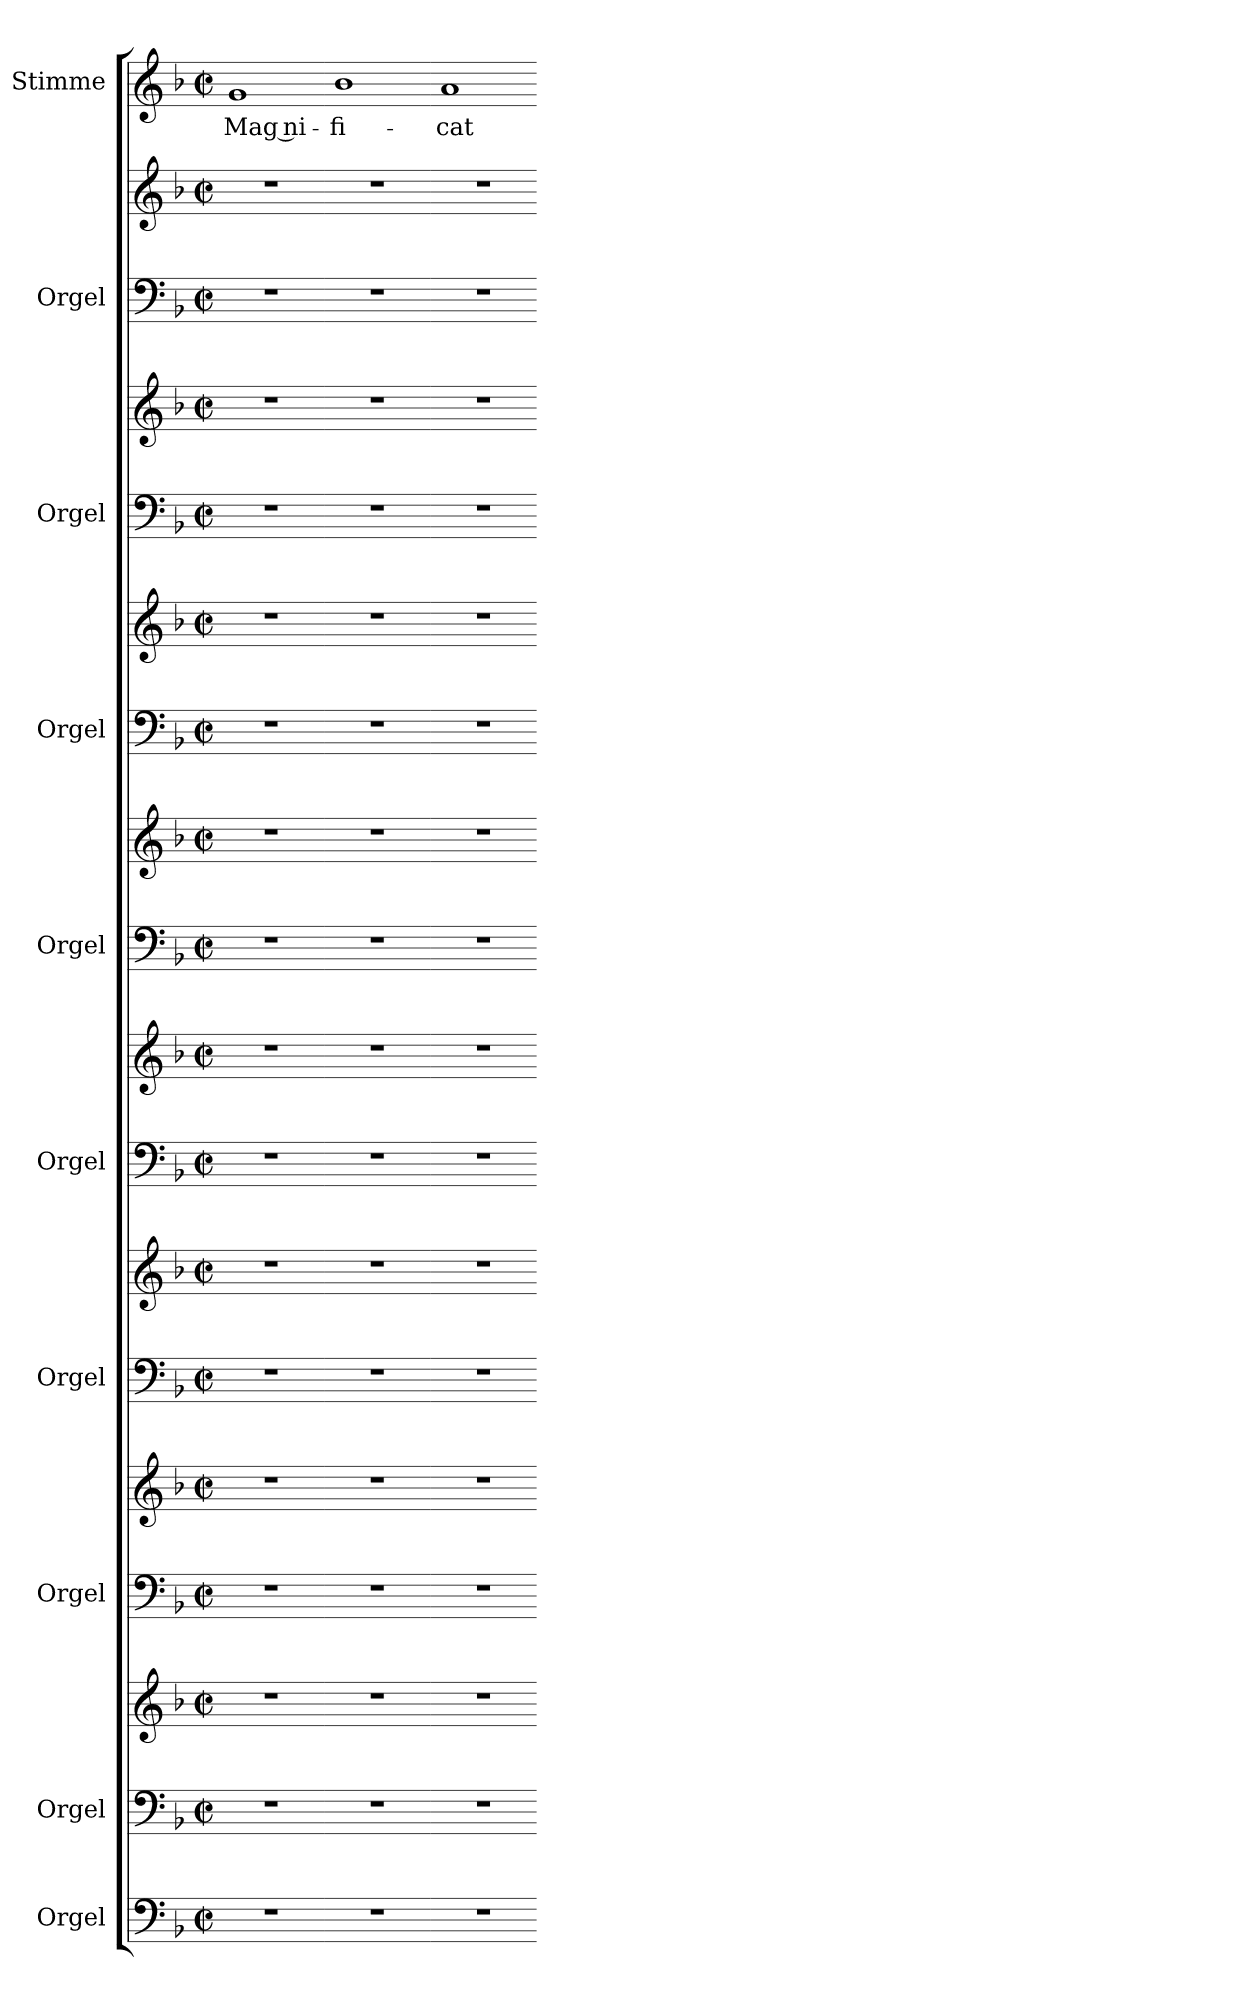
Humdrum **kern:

**kern	**kern	**kern	**kern	**kern	**kern	**kern	**kern	**kern	**kern	**kern	**kern	**kern	**kern	**kern	**kern	**kern	**kern	**text
*part10	*part9	*part9	*part8	*part8	*part7	*part7	*part6	*part6	*part5	*part5	*part4	*part4	*part3	*part3	*part2	*part2	*part1	*part1
*staff18	*staff17	*staff16	*staff15	*staff14	*staff13	*staff12	*staff11	*staff10	*staff9	*staff8	*staff7	*staff6	*staff5	*staff4	*staff3	*staff2	*staff1	*staff1
*I"Orgel	*I"Orgel	*	*I"Orgel	*	*I"Orgel	*	*I"Orgel	*	*I"Orgel	*	*I"Orgel	*	*I"Orgel	*	*I"Orgel	*	*I"Stimme	*
*I'Org.	*I'Org.	*	*I'Org.	*	*I'Org.	*	*I'Org.	*	*I'Org.	*	*I'Org.	*	*I'Org.	*	*	*	*	*
*clefF4	*clefF4	*clefG2	*clefF4	*clefG2	*clefF4	*clefG2	*clefF4	*clefG2	*clefF4	*clefG2	*clefF4	*clefG2	*clefF4	*clefG2	*clefF4	*clefG2	*clefG2	*
*k[b-]	*k[b-]	*k[b-]	*k[b-]	*k[b-]	*k[b-]	*k[b-]	*k[b-]	*k[b-]	*k[b-]	*k[b-]	*k[b-]	*k[b-]	*k[b-]	*k[b-]	*k[b-]	*k[b-]	*k[b-]	*
*M2/2	*M2/2	*M2/2	*M2/2	*M2/2	*M2/2	*M2/2	*M2/2	*M2/2	*M2/2	*M2/2	*M2/2	*M2/2	*M2/2	*M2/2	*M2/2	*M2/2	*M2/2	*
*met(c|)	*met(c|)	*met(c|)	*met(c|)	*met(c|)	*met(c|)	*met(c|)	*met(c|)	*met(c|)	*met(c|)	*met(c|)	*met(c|)	*met(c|)	*met(c|)	*met(c|)	*met(c|)	*met(c|)	*met(c|)	*
*MM144	*MM144	*MM144	*MM144	*MM144	*MM144	*MM144	*MM144	*MM144	*MM144	*MM144	*MM144	*MM144	*MM144	*MM144	*MM144	*MM144	*MM144	*
=1	=1	=1	=1	=1	=1	=1	=1	=1	=1	=1	=1	=1	=1	=1	=1	=1	=1	=1
!	!	!	!	!	!	!	!	!	!	!	!	!	!	!	!	!	!	!LO:LY:b
1r	1r	1r	1r	1r	1r	1r	1r	1r	1r	1r	1r	1r	1r	1r	1r	1r	1g	Mag ni-
=2-	=2-	=2-	=2-	=2-	=2-	=2-	=2-	=2-	=2-	=2-	=2-	=2-	=2-	=2-	=2-	=2-	=2-	=2-
!	!	!	!	!	!	!	!	!	!	!	!	!	!	!	!	!	!	!LO:LY:b
1r	1r	1r	1r	1r	1r	1r	1r	1r	1r	1r	1r	1r	1r	1r	1r	1r	1b-	-fi-
=3-	=3-	=3-	=3-	=3-	=3-	=3-	=3-	=3-	=3-	=3-	=3-	=3-	=3-	=3-	=3-	=3-	=3-	=3-
!	!	!	!	!	!	!	!	!	!	!	!	!	!	!	!	!	!	!LO:LY:b
1r	1r	1r	1r	1r	1r	1r	1r	1r	1r	1r	1r	1r	1r	1r	1r	1r	1a	-cat
=-	=-	=-	=-	=-	=-	=-	=-	=-	=-	=-	=-	=-	=-	=-	=-	=-	=-	=-
*-	*-	*-	*-	*-	*-	*-	*-	*-	*-	*-	*-	*-	*-	*-	*-	*-	*-	*-
